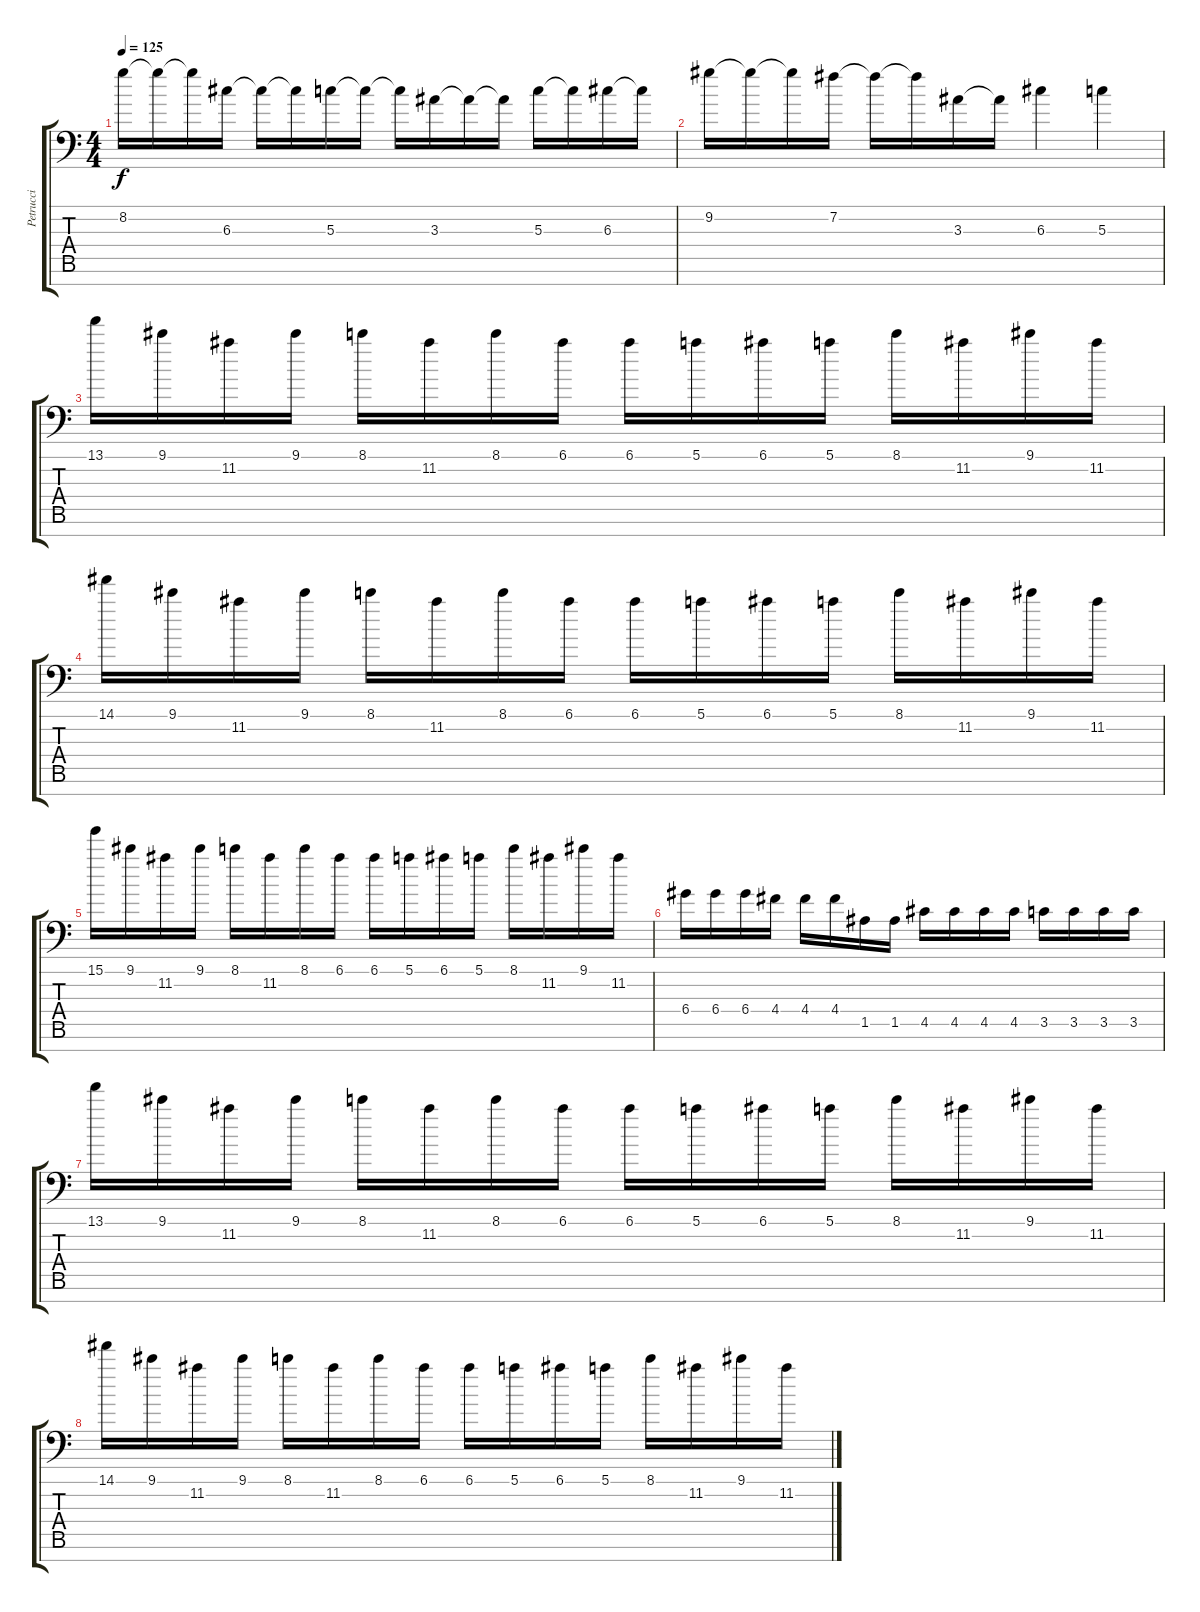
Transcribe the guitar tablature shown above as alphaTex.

\track ("Petrucci" "Petrucci") {instrument distortionguitar}
\staff {score tabs}
\tuning (E4 B3 G3 D3 A2 E2 A1) {hide}
\ts (4 4)
\tempo 125
\clef f4
\ks c
8.2.16{dy f} 8.2{t}.16 8.2{t}.16 6.3.16 6.3{t}.16 6.3{t}.16 5.3.16 5.3{t}.16 5.3{t}.16 3.3.16 3.3{t}.16 3.3{t}.16 5.3.16 5.3{t}.16 6.3.16 6.3{t}.16 |
9.2.16 9.2{t}.16 9.2{t}.16 7.2.16 7.2{t}.16 7.2{t}.16 3.3.16 3.3{t}.16 6.3.4 5.3.4 |
13.1.16 9.1.16 11.2.16 9.1.16 8.1.16 11.2.16 8.1.16 6.1.16 6.1.16 5.1.16 6.1.16 5.1.16 8.1.16 11.2.16 9.1.16 11.2.16 |
14.1.16 9.1.16 11.2.16 9.1.16 8.1.16 11.2.16 8.1.16 6.1.16 6.1.16 5.1.16 6.1.16 5.1.16 8.1.16 11.2.16 9.1.16 11.2.16 |
15.1.16 9.1.16 11.2.16 9.1.16 8.1.16 11.2.16 8.1.16 6.1.16 6.1.16 5.1.16 6.1.16 5.1.16 8.1.16 11.2.16 9.1.16 11.2.16 |
6.4.16 6.4.16 6.4.16 4.4.16 4.4.16 4.4.16 1.5.16 1.5.16 4.5.16 4.5.16 4.5.16 4.5.16 3.5.16 3.5.16 3.5.16 3.5.16 |
13.1.16 9.1.16 11.2.16 9.1.16 8.1.16 11.2.16 8.1.16 6.1.16 6.1.16 5.1.16 6.1.16 5.1.16 8.1.16 11.2.16 9.1.16 11.2.16 |
14.1.16 9.1.16 11.2.16 9.1.16 8.1.16 11.2.16 8.1.16 6.1.16 6.1.16 5.1.16 6.1.16 5.1.16 8.1.16 11.2.16 9.1.16 11.2.16
